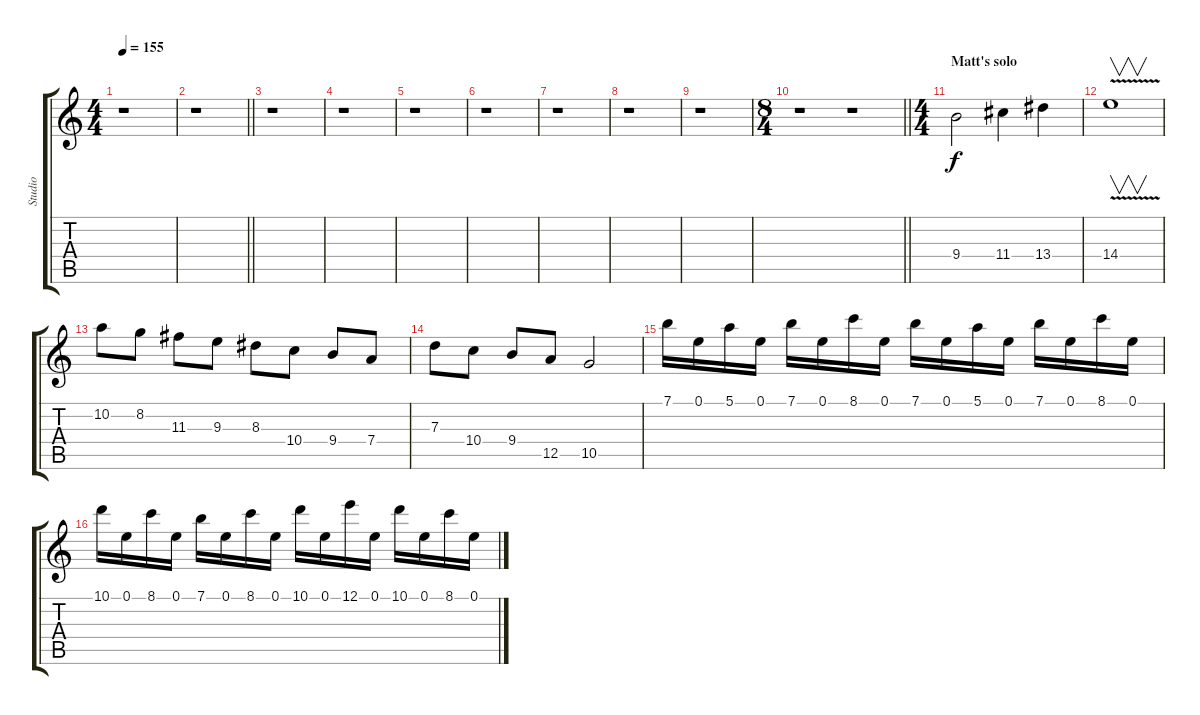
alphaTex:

\track ("Studio" "Studio") {instrument distortionguitar}
\staff {score tabs}
\tuning (E4 B3 G3 D3 A2 E2) {hide}
\ts (4 4)
\tempo 155
\clef g2
\ks c
r.1{dy mp} |
\barLineRight lightlight
r.1 |
r.1 |
r.1 |
r.1 |
r.1 |
r.1 |
r.1 |
r.1 |
\ts (8 4)
\barLineRight lightlight
r.1 r.1 |
\ts (4 4)
\section ("" "Matt's solo")
9.4.2{dy f} 11.4.4 13.4.4 |
14.4{v}.1{v} |
10.2.8 8.2.8 11.3.8 9.3.8 8.3.8 10.4.8 9.4.8 7.4.8 |
7.3.8 10.4.8 9.4.8 12.5.8 10.5.2 |
7.1.16 0.1.16 5.1.16 0.1.16 7.1.16 0.1.16 8.1.16 0.1.16 7.1.16 0.1.16 5.1.16 0.1.16 7.1.16 0.1.16 8.1.16 0.1.16 |
10.1.16 0.1.16 8.1.16 0.1.16 7.1.16 0.1.16 8.1.16 0.1.16 10.1.16 0.1.16 12.1.16 0.1.16 10.1.16 0.1.16 8.1.16 0.1.16
